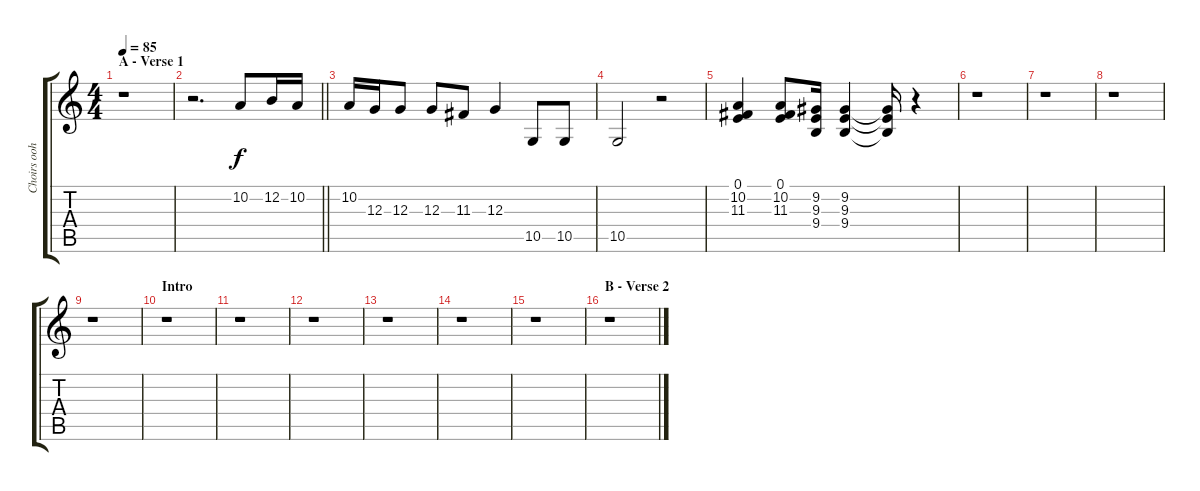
\track ("Choirs oohs" "Choirs ooh") {instrument voiceoohs}
\staff {score tabs}
\tuning (E4 B3 G3 D3 A2 E2) {hide}
\ts (4 4)
\section ("" "A - Verse 1")
\tempo 85
\clef g2
\ks c
r.1{dy f instrument voiceoohs} |
\barLineRight lightlight
r.2{d} 10.2.8 12.2.16 10.2.16 |
10.2.16 12.3.16 12.3.8 12.3.8 11.3.8 12.3.4 10.5.8 10.5.8 |
10.5.2 r.2 |
(0.1 10.2 11.3).4 (0.1 10.2 11.3).8 (9.2 9.3 9.4).16 (9.2 9.3 9.4).4 (9.2{t} 9.3{t} 9.4{t}).16 r.4 |
r.1 |
r.1 |
r.1 |
r.1 |
\section ("" "Intro")
r.1 |
r.1 |
r.1 |
r.1 |
r.1 |
r.1 |
\section ("" "B - Verse 2")
r.1
